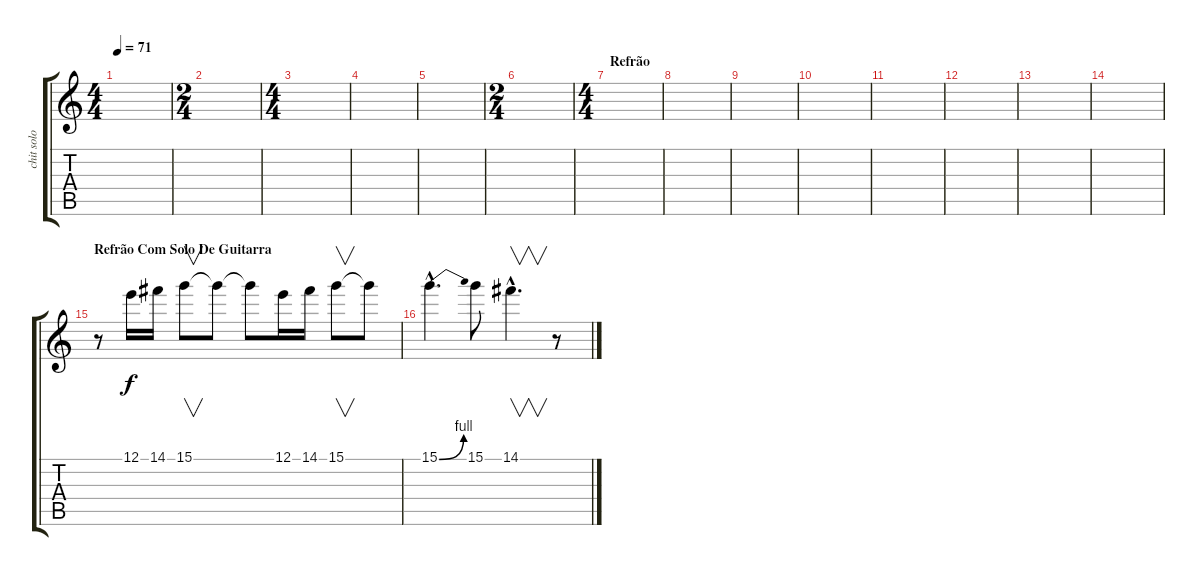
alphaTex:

\track ("chit solo" "chit solo") {instrument overdrivenguitar}
\staff {score tabs}
\tuning (E4 B3 G3 D3 A2 E2) {hide}
\ts (4 4)
\tempo 71
\clef g2
\ks c
|
\ts (2 4)
|
\ts (4 4)
|
|
|
\ts (2 4)
|
\ts (4 4)
\section ("" "Refrão")
|
|
|
|
|
|
|
|
\section ("" "Refrão Com Solo De Guitarra")
r.8 12.1.16{volume 15} 14.1.16 15.1.8{v} 15.1{t}.8 15.1{t}.8 12.1.16 14.1.16 15.1.8{v} 15.1{t}.8 |
15.1{be (bend 0 0 60 4) hac}.4{d} 15.1.8 14.1{hac}.4{v d} r.8
